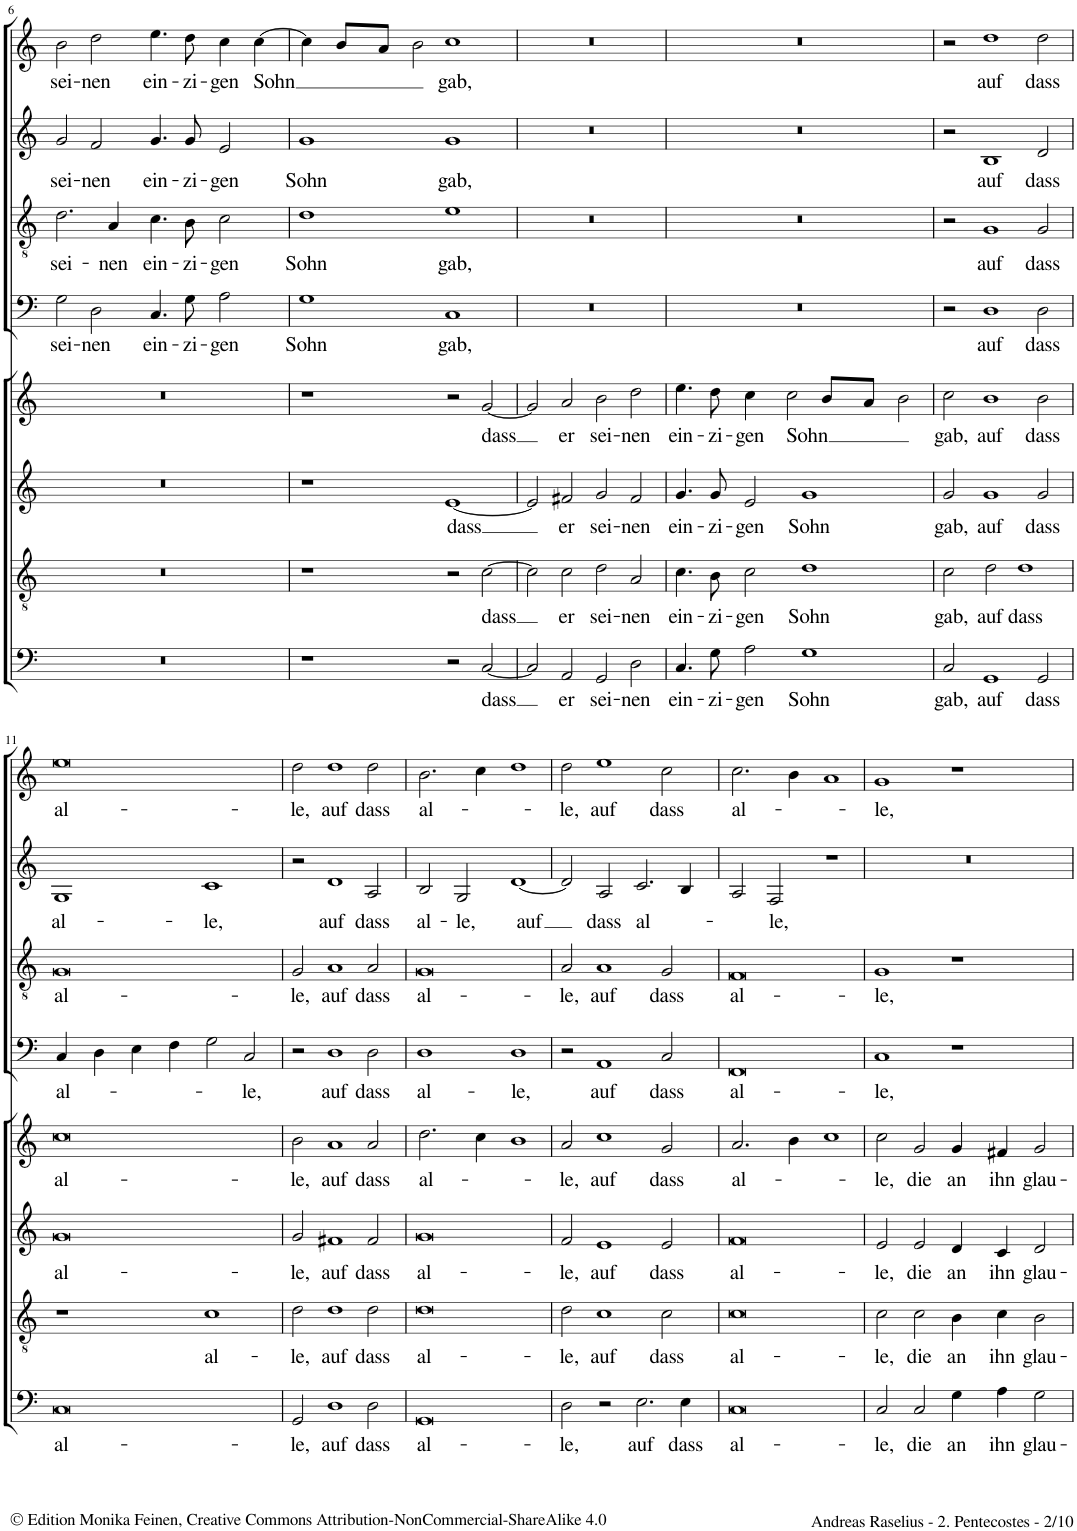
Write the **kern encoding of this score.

**kern	**text	**kern	**text	**kern	**text	**kern	**text	**kern	**text	**kern	**text	**kern	**text	**kern	**text
*part8	*part8	*part7	*part7	*part6	*part6	*part5	*part5	*part4	*part4	*part3	*part3	*part2	*part2	*part1	*part1
*staff8	*staff8	*staff7	*staff7	*staff6	*staff6	*staff5	*staff5	*staff4	*staff4	*staff3	*staff3	*staff2	*staff2	*staff1	*staff1
*I"Bassus II	*	*I"Tenor II	*	*I"Altus II	*	*I"Cantus II	*	*I"Bassus I	*	*I"Tenor I	*	*I"Altus I	*	*I"Cantus I	*
!!LO:PB:g=z
*clefF4	*	*clefGv2	*	*clefG2	*	*clefG2	*	*clefF4	*	*clefGv2	*	*clefG2	*	*clefG2	*
*k[]	*	*k[]	*	*k[]	*	*k[]	*	*k[]	*	*k[]	*	*k[]	*	*k[]	*
*M4/2	*	*M4/2	*	*M4/2	*	*M4/2	*	*M4/2	*	*M4/2	*	*M4/2	*	*M4/2	*
*met(c|)	*	*met(c|)	*	*met(c|)	*	*met(c|)	*	*met(c|)	*	*met(c|)	*	*met(c|)	*	*met(c|)	*
=6	=6	=6	=6	=6	=6	=6	=6	=6	=6	=6	=6	=6	=6	=6	=6
!	!	!	!	!	!	!	!	!	!LO:LY:b	!	!LO:LY:b	!	!LO:LY:b	!	!LO:LY:b
0r	.	0r	.	0r	.	0r	.	2G\	sei-	2.d\	sei-	2g/	sei-	2b\	sei-
!	!	!	!	!	!	!	!	!	!LO:LY:b	!	!	!	!LO:LY:b	!	!LO:LY:b
.	.	.	.	.	.	.	.	2D\	-nen	.	.	2f/	-nen	2dd\	-nen
!	!	!	!	!	!	!	!	!	!	!	!LO:LY:b	!	!	!	!
.	.	.	.	.	.	.	.	.	.	4A/	-nen	.	.	.	.
!	!	!	!	!	!	!	!	!	!LO:LY:b	!	!LO:LY:b	!	!LO:LY:b	!	!LO:LY:b
.	.	.	.	.	.	.	.	4.C/	ein-	4.c\	ein-	4.g/	ein-	4.ee\	ein-
!	!	!	!	!	!	!	!	!	!LO:LY:b	!	!LO:LY:b	!	!LO:LY:b	!	!LO:LY:b
.	.	.	.	.	.	.	.	8G\	-zi-	8B\	-zi-	8g/	-zi-	8dd\	-zi-
!	!	!	!	!	!	!	!	!	!LO:LY:b	!	!LO:LY:b	!	!LO:LY:b	!	!LO:LY:b
.	.	.	.	.	.	.	.	2A\	-gen	2c\	-gen	2e/	-gen	4cc\	-gen
!	!	!	!	!	!	!	!	!	!	!	!	!	!	!	!LO:LY:b
.	.	.	.	.	.	.	.	.	.	.	.	.	.	[4cc\	Sohn
=7	=7	=7	=7	=7	=7	=7	=7	=7	=7	=7	=7	=7	=7	=7	=7
!	!	!	!	!	!	!	!	!	!LO:LY:b	!	!LO:LY:b	!	!LO:LY:b	!	!
1r	.	1r	.	1r	.	1r	.	1G	Sohn	1d	Sohn	1g	Sohn	4cc\]	.
.	.	.	.	.	.	.	.	.	.	.	.	.	.	8b/L	.
.	.	.	.	.	.	.	.	.	.	.	.	.	.	8a/J	.
.	.	.	.	.	.	.	.	.	.	.	.	.	.	2b\	.
!	!	!	!	!	!LO:LY:b	!	!	!	!LO:LY:b	!	!LO:LY:b	!	!LO:LY:b	!	!LO:LY:b
2r	.	2r	.	[1e	dass	2r	.	1C	gab,	1e	gab,	1g	gab,	1cc	gab,
!	!LO:LY:b	!	!LO:LY:b	!	!	!	!LO:LY:b	!	!	!	!	!	!	!	!
[2C/	dass	[2c\	dass	.	.	[2g/	dass	.	.	.	.	.	.	.	.
=8	=8	=8	=8	=8	=8	=8	=8	=8	=8	=8	=8	=8	=8	=8	=8
2C/]	.	2c\]	.	2e/]	.	2g/]	.	0r	.	0r	.	0r	.	0r	.
!	!LO:LY:b	!	!LO:LY:b	!	!LO:LY:b	!	!LO:LY:b	!	!	!	!	!	!	!	!
2AA/	er	2c\	er	2f#X/	er	2a/	er	.	.	.	.	.	.	.	.
!	!LO:LY:b	!	!LO:LY:b	!	!LO:LY:b	!	!LO:LY:b	!	!	!	!	!	!	!	!
2GG/	sei-	2d\	sei-	2g/	sei-	2b\	sei-	.	.	.	.	.	.	.	.
!	!LO:LY:b	!	!LO:LY:b	!	!LO:LY:b	!	!LO:LY:b	!	!	!	!	!	!	!	!
2D\	-nen	2A/	-nen	2f#/	-nen	2dd\	-nen	.	.	.	.	.	.	.	.
=9	=9	=9	=9	=9	=9	=9	=9	=9	=9	=9	=9	=9	=9	=9	=9
!	!LO:LY:b	!	!LO:LY:b	!	!LO:LY:b	!	!LO:LY:b	!	!	!	!	!	!	!	!
4.C/	ein-	4.c\	ein-	4.g/	ein-	4.ee\	ein-	0r	.	0r	.	0r	.	0r	.
!	!LO:LY:b	!	!LO:LY:b	!	!LO:LY:b	!	!LO:LY:b	!	!	!	!	!	!	!	!
8G\	-zi-	8B\	-zi-	8g/	-zi-	8dd\	-zi-	.	.	.	.	.	.	.	.
!	!LO:LY:b	!	!LO:LY:b	!	!LO:LY:b	!	!LO:LY:b	!	!	!	!	!	!	!	!
2A\	-gen	2c\	-gen	2e/	-gen	4cc\	-gen	.	.	.	.	.	.	.	.
!	!	!	!	!	!	!	!LO:LY:b	!	!	!	!	!	!	!	!
.	.	.	.	.	.	2cc\	Sohn	.	.	.	.	.	.	.	.
!	!LO:LY:b	!	!LO:LY:b	!	!LO:LY:b	!	!	!	!	!	!	!	!	!	!
1G	Sohn	1d	Sohn	1g	Sohn	.	.	.	.	.	.	.	.	.	.
.	.	.	.	.	.	8b/L	.	.	.	.	.	.	.	.	.
.	.	.	.	.	.	8a/J	.	.	.	.	.	.	.	.	.
.	.	.	.	.	.	2b\	.	.	.	.	.	.	.	.	.
=10	=10	=10	=10	=10	=10	=10	=10	=10	=10	=10	=10	=10	=10	=10	=10
!	!LO:LY:b	!	!LO:LY:b	!	!LO:LY:b	!	!LO:LY:b	!	!	!	!	!	!	!	!
2C/	gab,	2c\	gab,	2g/	gab,	2cc\	gab,	2r	.	2r	.	2r	.	2r	.
!	!LO:LY:b	!	!LO:LY:b	!	!LO:LY:b	!	!LO:LY:b	!	!LO:LY:b	!	!LO:LY:b	!	!LO:LY:b	!	!LO:LY:b
1GG	auf	2d\	auf	1g	auf	1b	auf	1D	auf	1G	auf	1B	auf	1dd	auf
!	!	!	!LO:LY:b	!	!	!	!	!	!	!	!	!	!	!	!
.	.	1d	dass	.	.	.	.	.	.	.	.	.	.	.	.
!	!LO:LY:b	!	!	!	!LO:LY:b	!	!LO:LY:b	!	!LO:LY:b	!	!LO:LY:b	!	!LO:LY:b	!	!LO:LY:b
2GG/	dass	.	.	2g/	dass	2b\	dass	2D\	dass	2G/	dass	2d/	dass	2dd\	dass
!!LO:LB:g=z
=11	=11	=11	=11	=11	=11	=11	=11	=11	=11	=11	=11	=11	=11	=11	=11
!	!LO:LY:b	!	!	!	!LO:LY:b	!	!LO:LY:b	!	!LO:LY:b	!	!LO:LY:b	!	!LO:LY:b	!	!LO:LY:b
0C	al-	1r	.	0g	al-	0cc	al-	4C/	al-	0G	al-	1G	al-	0ee	al-
.	.	.	.	.	.	.	.	4D\	.	.	.	.	.	.	.
.	.	.	.	.	.	.	.	4E\	.	.	.	.	.	.	.
.	.	.	.	.	.	.	.	4F\	.	.	.	.	.	.	.
!	!	!	!LO:LY:b	!	!	!	!	!	!	!	!	!	!LO:LY:b	!	!
.	.	1c	al-	.	.	.	.	2G\	.	.	.	1c	-le,	.	.
!	!	!	!	!	!	!	!	!	!LO:LY:b	!	!	!	!	!	!
.	.	.	.	.	.	.	.	2C/	-le,	.	.	.	.	.	.
=12	=12	=12	=12	=12	=12	=12	=12	=12	=12	=12	=12	=12	=12	=12	=12
!	!LO:LY:b	!	!LO:LY:b	!	!LO:LY:b	!	!LO:LY:b	!	!	!	!LO:LY:b	!	!	!	!LO:LY:b
2GG/	-le,	2d\	-le,	2g/	-le,	2b\	-le,	2r	.	2G/	-le,	2r	.	2dd\	-le,
!	!LO:LY:b	!	!LO:LY:b	!	!LO:LY:b	!	!LO:LY:b	!	!LO:LY:b	!	!LO:LY:b	!	!LO:LY:b	!	!LO:LY:b
1D	auf	1d	auf	1f#X	auf	1a	auf	1D	auf	1A	auf	1d	auf	1dd	auf
!	!LO:LY:b	!	!LO:LY:b	!	!LO:LY:b	!	!LO:LY:b	!	!LO:LY:b	!	!LO:LY:b	!	!LO:LY:b	!	!LO:LY:b
2D\	dass	2d\	dass	2f#/	dass	2a/	dass	2D\	dass	2A/	dass	2A/	dass	2dd\	dass
=13	=13	=13	=13	=13	=13	=13	=13	=13	=13	=13	=13	=13	=13	=13	=13
!	!LO:LY:b	!	!LO:LY:b	!	!LO:LY:b	!	!LO:LY:b	!	!LO:LY:b	!	!LO:LY:b	!	!LO:LY:b	!	!LO:LY:b
0GG	al-	0d	al-	0g	al-	2.dd\	al-	1D	al-	0G	al-	2B/	al-	2.b\	al-
!	!	!	!	!	!	!	!	!	!	!	!	!	!LO:LY:b	!	!
.	.	.	.	.	.	.	.	.	.	.	.	2G/	-le,	.	.
.	.	.	.	.	.	4cc\	.	.	.	.	.	.	.	4cc\	.
!	!	!	!	!	!	!	!	!	!LO:LY:b	!	!	!	!LO:LY:b	!	!
.	.	.	.	.	.	1b	.	1D	-le,	.	.	[1d	auf	1dd	.
=14	=14	=14	=14	=14	=14	=14	=14	=14	=14	=14	=14	=14	=14	=14	=14
!	!LO:LY:b	!	!LO:LY:b	!	!LO:LY:b	!	!LO:LY:b	!	!	!	!LO:LY:b	!	!	!	!LO:LY:b
2D\	le,	2d\	le,	2f/	le,	2a/	le,	2r	.	2A/	le,	2d/]	.	2dd\	le,
!	!	!	!LO:LY:b	!	!LO:LY:b	!	!LO:LY:b	!	!LO:LY:b	!	!LO:LY:b	!	!LO:LY:b	!	!LO:LY:b
2r	.	1c	auf	1e	auf	1cc	auf	1AA	auf	1A	auf	2A/	dass	1ee	auf
!	!LO:LY:b	!	!	!	!	!	!	!	!	!	!	!	!LO:LY:b	!	!
2.E\	auf	.	.	.	.	.	.	.	.	.	.	2.c/	al-	.	.
!	!	!	!LO:LY:b	!	!LO:LY:b	!	!LO:LY:b	!	!LO:LY:b	!	!LO:LY:b	!	!	!	!LO:LY:b
.	.	2c\	dass	2e/	dass	2g/	dass	2C/	dass	2G/	dass	.	.	2cc\	dass
!	!LO:LY:b	!	!	!	!	!	!	!	!	!	!	!	!	!	!
4E\	dass	.	.	.	.	.	.	.	.	.	.	4B/	.	.	.
=15	=15	=15	=15	=15	=15	=15	=15	=15	=15	=15	=15	=15	=15	=15	=15
!	!LO:LY:b	!	!LO:LY:b	!	!LO:LY:b	!	!LO:LY:b	!	!LO:LY:b	!	!LO:LY:b	!	!	!	!LO:LY:b
0C	al-	0c	al-	0f	al-	2.a/	al-	0FF	al-	0F	al-	2A/	.	2.cc\	al-
!	!	!	!	!	!	!	!	!	!	!	!	!	!LO:LY:b	!	!
.	.	.	.	.	.	.	.	.	.	.	.	2F/	-le,	.	.
.	.	.	.	.	.	4b\	.	.	.	.	.	.	.	4b\	.
.	.	.	.	.	.	1cc	.	.	.	.	.	1r	.	1a	.
=16	=16	=16	=16	=16	=16	=16	=16	=16	=16	=16	=16	=16	=16	=16	=16
!	!LO:LY:b	!	!LO:LY:b	!	!LO:LY:b	!	!LO:LY:b	!	!LO:LY:b	!	!LO:LY:b	!	!	!	!LO:LY:b
2C/	-le,	2c\	-le,	2e/	-le,	2cc\	-le,	1C	-le,	1G	-le,	0r	.	1g	-le,
!	!LO:LY:b	!	!LO:LY:b	!	!LO:LY:b	!	!LO:LY:b	!	!	!	!	!	!	!	!
2C/	die	2c\	die	2e/	die	2g/	die	.	.	.	.	.	.	.	.
!	!LO:LY:b	!	!LO:LY:b	!	!LO:LY:b	!	!LO:LY:b	!	!	!	!	!	!	!	!
4G\	an	4B\	an	4d/	an	4g/	an	1r	.	1r	.	.	.	1r	.
!	!LO:LY:b	!	!LO:LY:b	!	!LO:LY:b	!	!LO:LY:b	!	!	!	!	!	!	!	!
4A\	ihn	4c\	ihn	4c/	ihn	4f#X/	ihn	.	.	.	.	.	.	.	.
!	!LO:LY:b	!	!LO:LY:b	!	!LO:LY:b	!	!LO:LY:b	!	!	!	!	!	!	!	!
2G\	glau-	2B\	glau-	2d/	glau-	2g/	glau-	.	.	.	.	.	.	.	.
=	=	=	=	=	=	=	=	=	=	=	=	=	=	=	=
*-	*-	*-	*-	*-	*-	*-	*-	*-	*-	*-	*-	*-	*-	*-	*-
